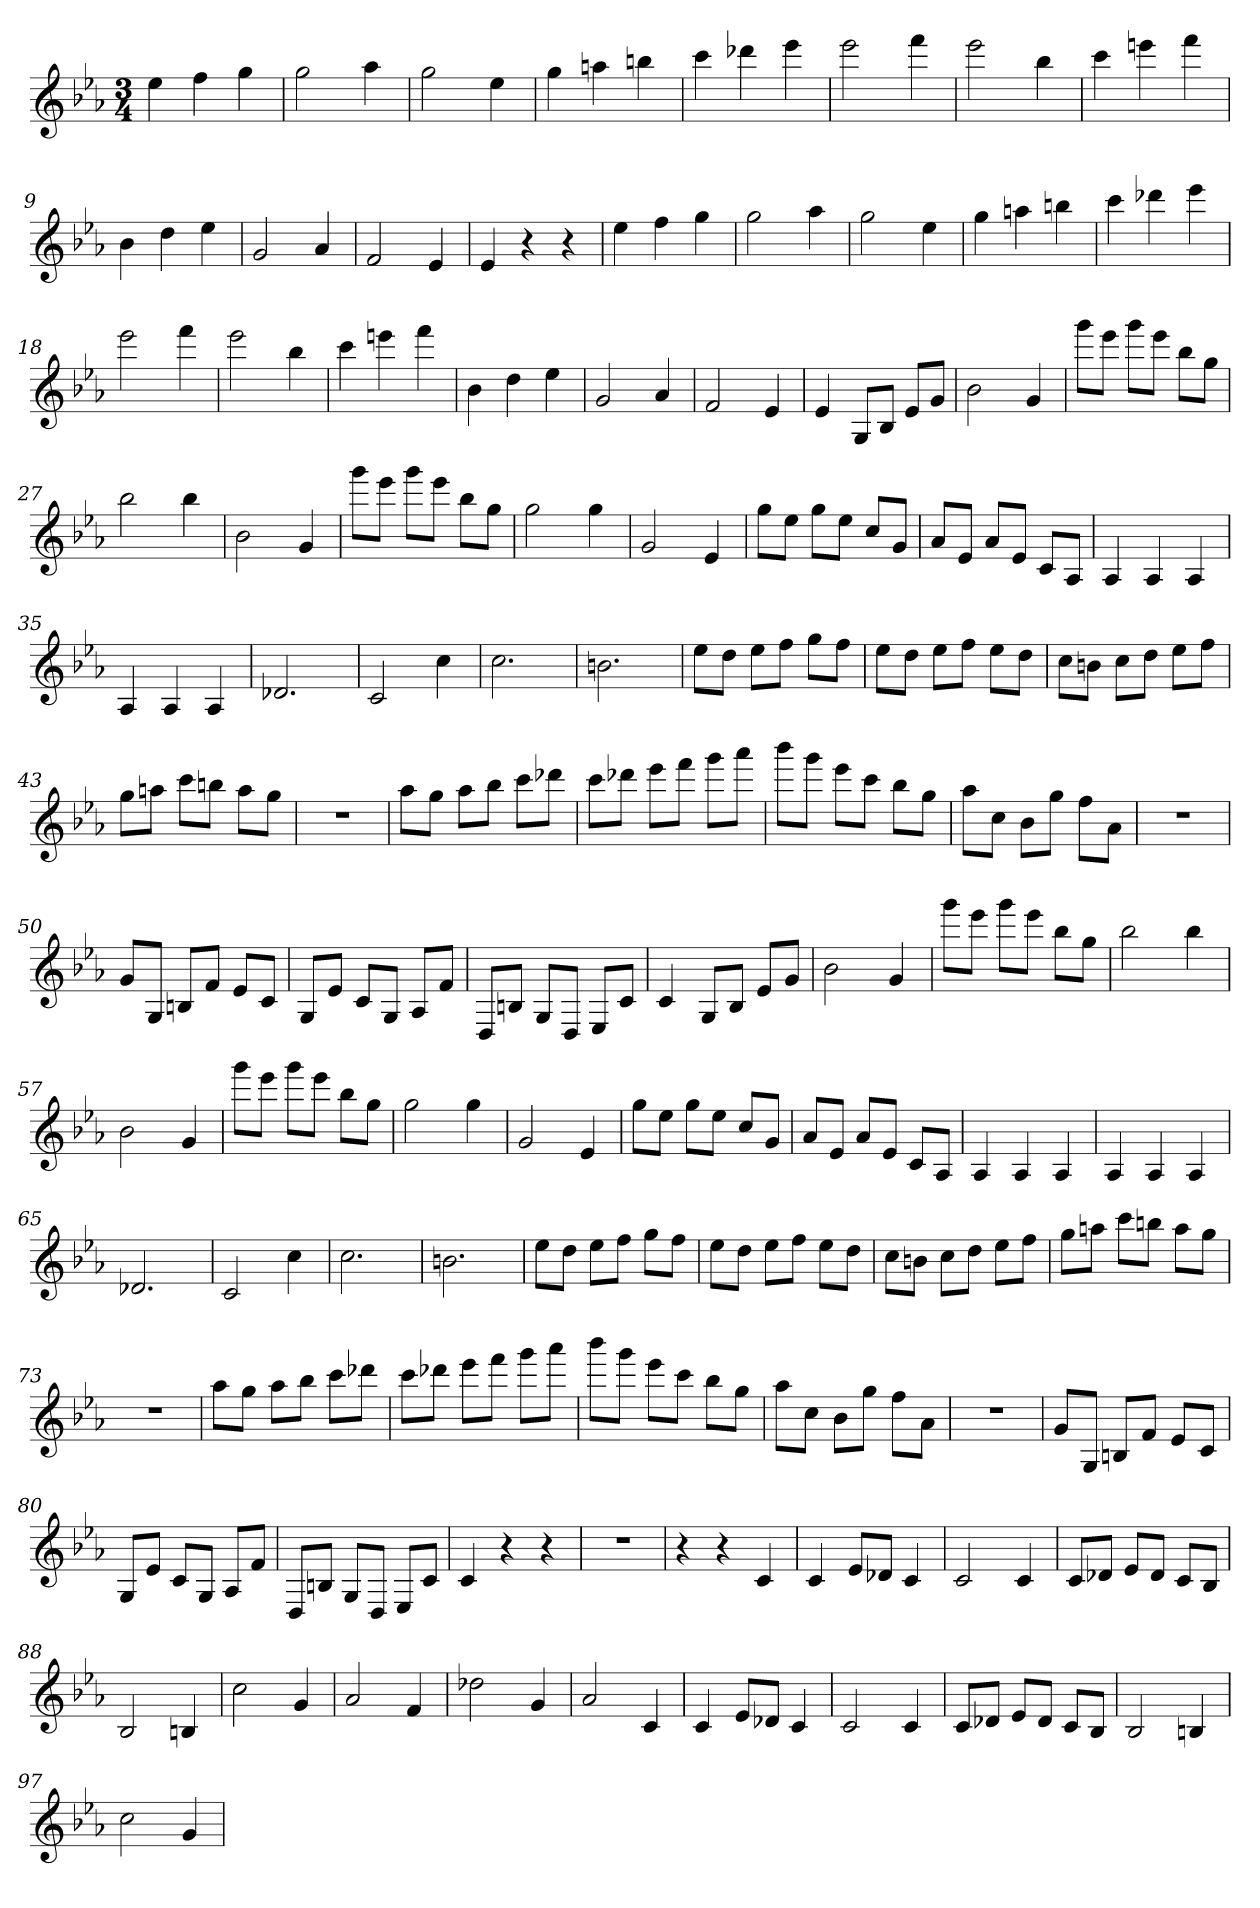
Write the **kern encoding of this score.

**kern
*part1
*staff1
*clefG2
*k[b-e-a-]
*E-:
*M3/4
=1
4ee-
4ff
4gg
=2
2gg
4aa-
=3
2gg
4ee-
=4
4gg
4aan
4bbn
=5
4ccc
4ddd-X
4eee-
=6
2eee-
4fff
=7
2eee-
4bb-
=8
4ccc
4eeen
4fff
=9
4b-
4dd
4ee-
=10
2g
4a-
=11
2f
4e-
=12
4e-
4r
4r
=13
4ee-
4ff
4gg
=14
2gg
4aa-
=15
2gg
4ee-
=16
4gg
4aan
4bbn
=17
4ccc
4ddd-X
4eee-
=18
2eee-
4fff
=19
2eee-
4bb-
=20
4ccc
4eeen
4fff
=21
4b-
4dd
4ee-
=22
2g
4a-
=23
2f
4e-
=24
4e-
8G/L
8B-/J
8e-/L
8g/J
=25
2b-
4g
=26
8ggg\L
8eee-\J
8ggg\L
8eee-\J
8bb-\L
8gg\J
=27
2bb-
4bb-
=28
2b-
4g
=29
8ggg\L
8eee-\J
8ggg\L
8eee-\J
8bb-\L
8gg\J
=30
2gg
4gg
=31
2g
4e-
=32
8gg\L
8ee-\J
8gg\L
8ee-\J
8cc/L
8g/J
=33
8a-/L
8e-/J
8a-/L
8e-/J
8c/L
8A-/J
=34
4A-
4A-
4A-
=35
4A-
4A-
4A-
=36
2.d-X
=37
2c
4cc
=38
2.cc
=39
2.bn
=40
8ee-\L
8dd\J
8ee-\L
8ff\J
8gg\L
8ff\J
=41
8ee-\L
8dd\J
8ee-\L
8ff\J
8ee-\L
8dd\J
=42
8cc\L
8bn\J
8cc\L
8dd\J
8ee-\L
8ff\J
=43
8gg\L
8aan\J
8ccc\L
8bbn\J
8aa\L
8gg\J
=44
2.r
=45
8aa-\L
8gg\J
8aa-\L
8bb-\J
8ccc\L
8ddd-X\J
=46
8ccc\L
8ddd-X\J
8eee-\L
8fff\J
8ggg\L
8aaa-\J
=47
8bbb-\L
8ggg\J
8eee-\L
8ccc\J
8bb-\L
8gg\J
=48
8aa-\L
8cc\J
8b-\L
8gg\J
8ff\L
8a-\J
=49
2.r
=50
8g/L
8G/J
8Bn/L
8f/J
8e-/L
8c/J
=51
8G/L
8e-/J
8c/L
8G/J
8A-/L
8f/J
=52
8D/L
8Bn/J
8G/L
8D/J
8E-/L
8c/J
=53
4c
8G/L
8B-/J
8e-/L
8g/J
=54
2b-
4g
=55
8ggg\L
8eee-\J
8ggg\L
8eee-\J
8bb-\L
8gg\J
=56
2bb-
4bb-
=57
2b-
4g
=58
8ggg\L
8eee-\J
8ggg\L
8eee-\J
8bb-\L
8gg\J
=59
2gg
4gg
=60
2g
4e-
=61
8gg\L
8ee-\J
8gg\L
8ee-\J
8cc/L
8g/J
=62
8a-/L
8e-/J
8a-/L
8e-/J
8c/L
8A-/J
=63
4A-
4A-
4A-
=64
4A-
4A-
4A-
=65
2.d-X
=66
2c
4cc
=67
2.cc
=68
2.bn
=69
8ee-\L
8dd\J
8ee-\L
8ff\J
8gg\L
8ff\J
=70
8ee-\L
8dd\J
8ee-\L
8ff\J
8ee-\L
8dd\J
=71
8cc\L
8bn\J
8cc\L
8dd\J
8ee-\L
8ff\J
=72
8gg\L
8aan\J
8ccc\L
8bbn\J
8aa\L
8gg\J
=73
2.r
=74
8aa-\L
8gg\J
8aa-\L
8bb-\J
8ccc\L
8ddd-X\J
=75
8ccc\L
8ddd-X\J
8eee-\L
8fff\J
8ggg\L
8aaa-\J
=76
8bbb-\L
8ggg\J
8eee-\L
8ccc\J
8bb-\L
8gg\J
=77
8aa-\L
8cc\J
8b-\L
8gg\J
8ff\L
8a-\J
=78
2.r
=79
8g/L
8G/J
8Bn/L
8f/J
8e-/L
8c/J
=80
8G/L
8e-/J
8c/L
8G/J
8A-/L
8f/J
=81
8D/L
8Bn/J
8G/L
8D/J
8E-/L
8c/J
=82
4c
4r
4r
=83
2.r
=84
4r
4r
4c
=85
4c
8e-/L
8d-X/J
4c
=86
2c
4c
=87
8c/L
8d-X/J
8e-/L
8d-/J
8c/L
8B-/J
=88
2B-
4Bn
=89
2cc
4g
=90
2a-
4f
=91
2dd-X
4g
=92
2a-
4c
=93
4c
8e-/L
8d-X/J
4c
=94
2c
4c
=95
8c/L
8d-X/J
8e-/L
8d-/J
8c/L
8B-/J
=96
2B-
4Bn
=97
2cc
4g
=
*-
